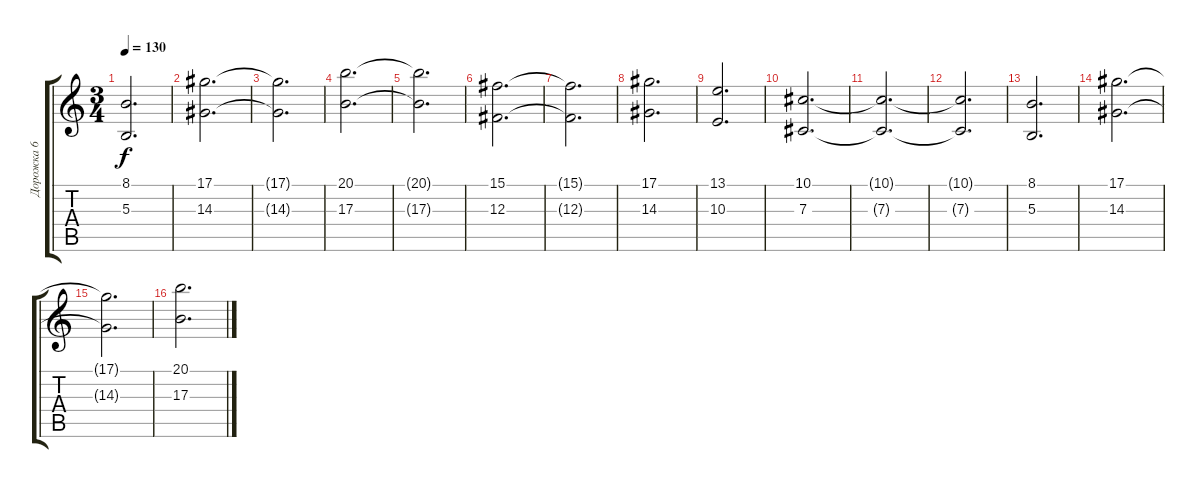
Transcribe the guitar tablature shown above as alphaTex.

\track ("Дорожка 6" "Дорожка 6") {instrument pad2warm}
\staff {score tabs}
\tuning (Eb4 Bb3 Gb3 Db3 Ab2 Db2) {hide}
\ts (3 4)
\tempo 130
\clef g2
\ks c
(8.1 5.3).2{d dy f} |
(17.1 14.3).2{d} |
(17.1{t} 14.3{t}).2{d} |
(20.1 17.3).2{d} |
(20.1{t} 17.3{t}).2{d} |
(15.1 12.3).2{d} |
(15.1{t} 12.3{t}).2{d} |
(17.1 14.3).2{d} |
(13.1 10.3).2{d} |
(10.1 7.3).2{d} |
(10.1{t} 7.3{t}).2{d} |
(10.1{t} 7.3{t}).2{d} |
(8.1 5.3).2{d} |
(17.1 14.3).2{d} |
(17.1{t} 14.3{t}).2{d} |
(20.1 17.3).2{d}
